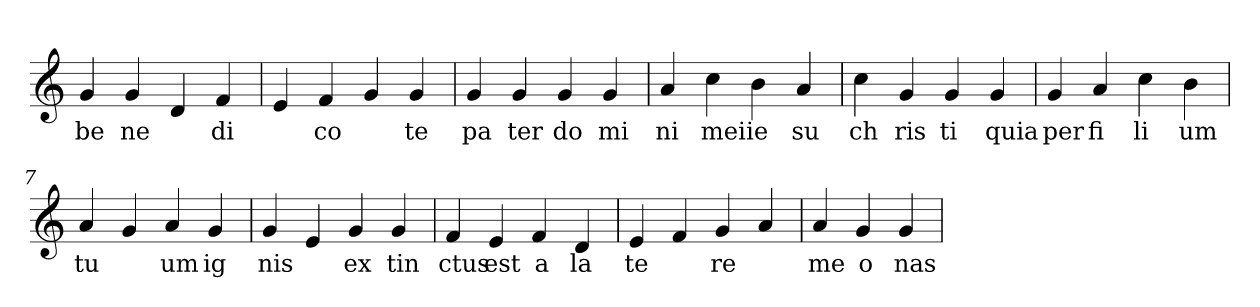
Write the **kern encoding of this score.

**kern	**text
*part1	*part1
*staff1	*staff1
*clefG2	*
=1	=1
4g	be
4g	ne
4d	.
4f	di
=2	=2
4e	.
4f	co
4g	.
4g	te
=3	=3
4g	pa
4g	ter
4g	do
4g	mi
=4	=4
4a	ni
4cc	mei
4b	ie
4a	su
=5	=5
4cc	ch
4g	ris
4g	ti
4g	quia
=6	=6
4g	per
4a	fi
4cc	li
4b	um
=7	=7
4a	tu
4g	.
4a	um
4g	ig
=8	=8
4g	nis
4e	.
4g	ex
4g	tin
=9	=9
4f	ctus
4e	est
4f	a
4d	la
=10	=10
4e	te
4f	.
4g	re
4a	.
=11	=11
4a	me
4g	o
4g	nas
=	=
*-	*-
